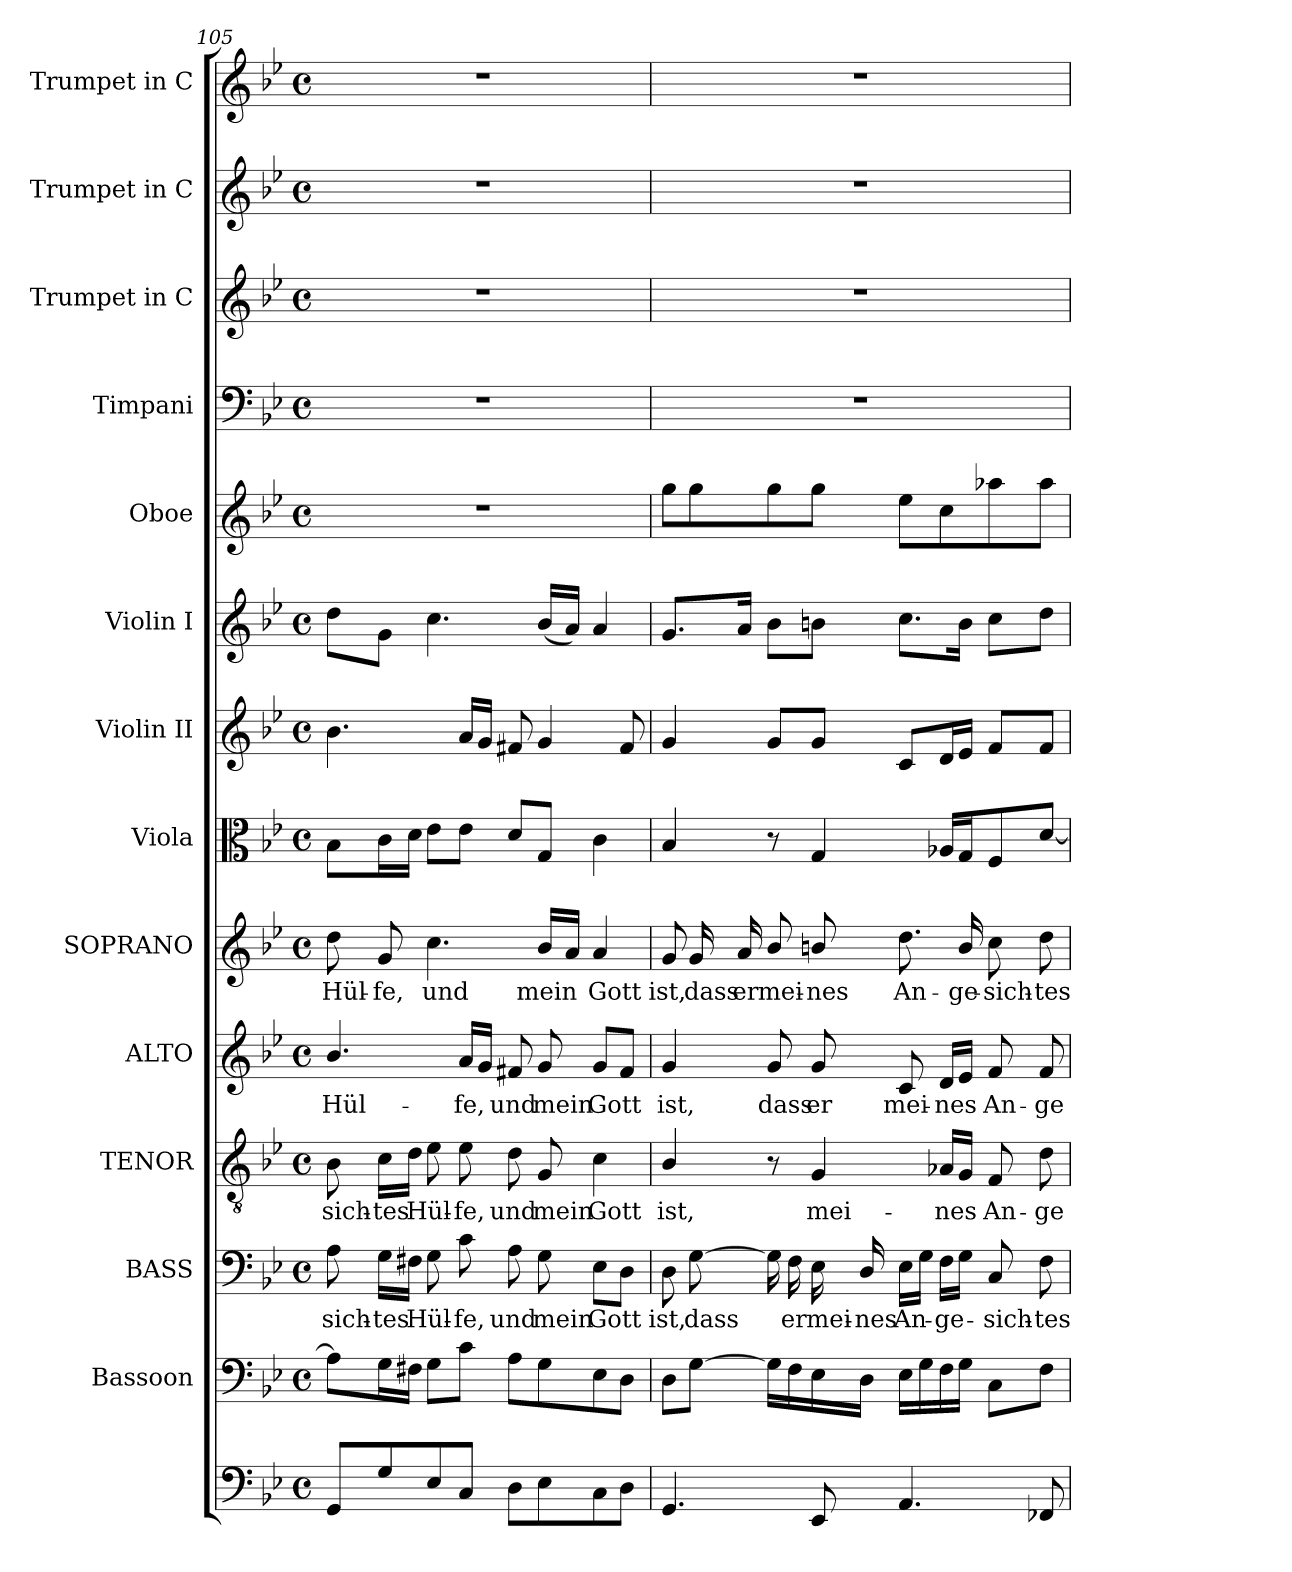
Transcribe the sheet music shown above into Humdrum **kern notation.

**kern	**kern	**kern	**text	**kern	**text	**kern	**text	**kern	**text	**kern	**kern	**kern	**kern	**kern	**kern	**kern	**kern
*part14	*part13	*part12	*part12	*part11	*part11	*part10	*part10	*part9	*part9	*part8	*part7	*part6	*part5	*part4	*part3	*part2	*part1
*staff14	*staff13	*staff12	*staff12	*staff11	*staff11	*staff10	*staff10	*staff9	*staff9	*staff8	*staff7	*staff6	*staff5	*staff4	*staff3	*staff2	*staff1
*	*I"Bassoon	*I"BASS	*	*I"TENOR	*	*I"ALTO	*	*I"SOPRANO	*	*I"Viola	*I"Violin II	*I"Violin I	*I"Oboe	*I"Timpani	*I"Trumpet in C	*I"Trumpet in C	*I"Trumpet in C
*	*	*	*	*	*	*I'Alto	*	*I'Soprano	*	*I'Viola	*I'Violin II	*I'Violin I	*I'Oboe	*I'Timp.	*	*	*
*clefF4	*clefF4	*clefF4	*	*clefGv2	*	*clefG2	*	*clefG2	*	*clefC3	*clefG2	*clefG2	*clefG2	*clefF4	*clefG2	*clefG2	*clefG2
*	*	*	*	*ITrd7c12	*	*	*	*	*	*	*	*	*	*	*	*	*
*k[b-e-]	*k[b-e-]	*k[b-e-]	*	*k[b-e-]	*	*k[b-e-]	*	*k[b-e-]	*	*k[b-e-]	*k[b-e-]	*k[b-e-]	*k[b-e-]	*k[b-e-]	*k[b-e-]	*k[b-e-]	*k[b-e-]
*B-:	*B-:	*B-:	*	*B-:	*	*B-:	*	*B-:	*	*B-:	*B-:	*B-:	*B-:	*B-:	*B-:	*B-:	*B-:
*M4/4	*M4/4	*M4/4	*	*M4/4	*	*M4/4	*	*M4/4	*	*M4/4	*M4/4	*M4/4	*M4/4	*M4/4	*M4/4	*M4/4	*M4/4
*met(c)	*met(c)	*met(c)	*	*met(c)	*	*met(c)	*	*met(c)	*	*met(c)	*met(c)	*met(c)	*met(c)	*met(c)	*met(c)	*met(c)	*met(c)
=105	=105	=105	=105	=105	=105	=105	=105	=105	=105	=105	=105	=105	=105	=105	=105	=105	=105
!	!	!	!LO:LY:b:color=#000000	!	!	!	!	!	!	!	!	!	!	!	!	!	!
!	!	!	!	!	!LO:LY:b:color=#000000	!	!	!	!	!	!	!	!	!	!	!	!
!	!	!	!	!	!	!	!LO:LY:b:color=#000000	!	!	!	!	!	!	!	!	!	!
!	!	!	!	!	!	!	!	!	!LO:LY:b:color=#000000	!	!	!	!	!	!	!	!
8GGi/L	8Ai\L]	8Ai\	-sich-	8BB-i\	-sich-	4.b-i/	Hül-	8ddi\	Hül-	8B-i\L	4.b-i\	8ddi\L	1r	1r	1r	1r	1r
!	!	!	!LO:LY:b:color=#000000	!	!	!	!	!	!	!	!	!	!	!	!	!	!
!	!	!	!	!	!LO:LY:b:color=#000000	!	!	!	!	!	!	!	!	!	!	!	!
!	!	!	!	!	!	!	!	!	!LO:LY:b:color=#000000	!	!	!	!	!	!	!	!
8Gi/	16Gi\L	16Gi\LL	-tes	16Ci\LL	-tes	.	.	8gi/	-fe,	16ci\L	.	8gi\J	.	.	.	.	.
.	16F#Xi\JJ	16F#Xi\JJ	.	16Di\JJ	.	.	.	.	.	16di\JJ	.	.	.	.	.	.	.
!	!	!	!LO:LY:b:color=#000000	!	!	!	!	!	!	!	!	!	!	!	!	!	!
!	!	!	!	!	!LO:LY:b:color=#000000	!	!	!	!	!	!	!	!	!	!	!	!
!	!	!	!	!	!	!	!	!	!LO:LY:b:color=#000000	!	!	!	!	!	!	!	!
8E-i/	8Gi\L	8Gi\	Hül-	8E-i\	Hül-	.	.	4.cci\	und	8e-i\L	.	4.cci\	.	.	.	.	.
!	!	!	!LO:LY:b:color=#000000	!	!	!	!	!	!	!	!	!	!	!	!	!	!
!	!	!	!	!	!LO:LY:b:color=#000000	!	!	!	!	!	!	!	!	!	!	!	!
!	!	!	!	!	!	!	!LO:LY:b:color=#000000	!	!	!	!	!	!	!	!	!	!
8Ci/J	8ci\J	8ci\	-fe,	8E-i\	-fe,	16ai/LL	-fe,	.	.	8e-i\J	16ai/LL	.	.	.	.	.	.
.	.	.	.	.	.	16gi/JJ	.	.	.	.	16gi/JJ	.	.	.	.	.	.
!	!	!	!LO:LY:b:color=#000000	!	!	!	!	!	!	!	!	!	!	!	!	!	!
!	!	!	!	!	!LO:LY:b:color=#000000	!	!	!	!	!	!	!	!	!	!	!	!
!	!	!	!	!	!	!	!LO:LY:b:color=#000000	!	!	!	!	!	!	!	!	!	!
8Di\L	8Ai\L	8Ai\	und	8Di\	und	8f#Xi/	und	.	.	8di/L	8f#Xi/	.	.	.	.	.	.
!	!	!	!LO:LY:b:color=#000000	!	!	!	!	!	!	!	!	!	!	!	!	!	!
!	!	!	!	!	!LO:LY:b:color=#000000	!	!	!	!	!	!	!	!	!	!	!	!
!	!	!	!	!	!	!	!LO:LY:b:color=#000000	!	!	!	!	!	!	!	!	!	!
!	!	!	!	!	!	!	!	!	!LO:LY:b:color=#000000	!	!	!	!	!	!	!	!
8E-i\	8Gi\	8Gi\	mein	8GGi/	mein	8gi/	mein	16b-i/LL	mein	8Gi/J	4gi/	(16b-i/LL	.	.	.	.	.
.	.	.	.	.	.	.	.	16ai/JJ	.	.	.	16ai/JJ)	.	.	.	.	.
!	!	!	!LO:LY:b:color=#000000	!	!	!	!	!	!	!	!	!	!	!	!	!	!
!	!	!	!	!	!LO:LY:b:color=#000000	!	!	!	!	!	!	!	!	!	!	!	!
!	!	!	!	!	!	!	!LO:LY:b:color=#000000	!	!	!	!	!	!	!	!	!	!
!	!	!	!	!	!	!	!	!	!LO:LY:b:color=#000000	!	!	!	!	!	!	!	!
8Ci\	8E-i\	8E-i\L	Gott	4Ci\	Gott	8gi/L	Gott	4ai/	Gott	4ci\	.	4ai/	.	.	.	.	.
8Di\J	8Di\J	8Di\J	.	.	.	8f#i/J	.	.	.	.	8f#i/	.	.	.	.	.	.
=106	=106	=106	=106	=106	=106	=106	=106	=106	=106	=106	=106	=106	=106	=106	=106	=106	=106
!	!	!	!LO:LY:b:color=#000000	!	!	!	!	!	!	!	!	!	!	!	!	!	!
!	!	!	!	!	!LO:LY:b:color=#000000	!	!	!	!	!	!	!	!	!	!	!	!
!	!	!	!	!	!	!	!LO:LY:b:color=#000000	!	!	!	!	!	!	!	!	!	!
!	!	!	!	!	!	!	!	!	!LO:LY:b:color=#000000	!	!	!	!	!	!	!	!
4.GGi/	8Di\L	8Di\	ist,	4BB-i/	ist,	4gi/	ist,	8gi/	ist,	4B-i/	4gi/	8.gi/L	8ggi\L	1r	1r	1r	1r
!	!	!	!LO:LY:b:color=#000000	!	!	!	!	!	!	!	!	!	!	!	!	!	!
!	!	!	!	!	!	!	!	!	!LO:LY:b:color=#000000	!	!	!	!	!	!	!	!
.	[8Gi\J	[8Gi\	dass	.	.	.	.	16gi/	dass	.	.	.	8ggi\	.	.	.	.
!	!	!	!	!	!	!	!	!	!LO:LY:b:color=#000000	!	!	!	!	!	!	!	!
.	.	.	.	.	.	.	.	16ai/	er	.	.	16ai/Jk	.	.	.	.	.
!	!	!	!	!	!	!	!LO:LY:b:color=#000000	!	!	!	!	!	!	!	!	!	!
!	!	!	!	!	!	!	!	!	!LO:LY:b:color=#000000	!	!	!	!	!	!	!	!
.	16Gi\LL]	16Gi\]	.	8r	.	8gi/	dass	8b-i/	mei-	8r	8gi/L	8b-i\L	8ggi\	.	.	.	.
!	!	!	!LO:LY:b:color=#000000	!	!	!	!	!	!	!	!	!	!	!	!	!	!
.	16Fi\	16Fi\	er	.	.	.	.	.	.	.	.	.	.	.	.	.	.
!	!	!	!LO:LY:b:color=#000000	!	!	!	!	!	!	!	!	!	!	!	!	!	!
!	!	!	!	!	!LO:LY:b:color=#000000	!	!	!	!	!	!	!	!	!	!	!	!
!	!	!	!	!	!	!	!LO:LY:b:color=#000000	!	!	!	!	!	!	!	!	!	!
!	!	!	!	!	!	!	!	!	!LO:LY:b:color=#000000	!	!	!	!	!	!	!	!
8EE-i/	16E-i\	16E-i\	mei-	4GGi/	mei-	8gi/	er	8bni/	-nes	4Gi/	8gi/J	8bni\J	8ggi\J	.	.	.	.
!	!	!	!LO:LY:b:color=#000000	!	!	!	!	!	!	!	!	!	!	!	!	!	!
.	16Di\JJ	16Di/	-nes	.	.	.	.	.	.	.	.	.	.	.	.	.	.
!	!	!	!LO:LY:b:color=#000000	!	!	!	!	!	!	!	!	!	!	!	!	!	!
!	!	!	!	!	!	!	!LO:LY:b:color=#000000	!	!	!	!	!	!	!	!	!	!
!	!	!	!	!	!	!	!	!	!LO:LY:b:color=#000000	!	!	!	!	!	!	!	!
4.AAi/	16E-i\LL	16E-i\LL	An-	.	.	8ci/	mei-	8.ddi\	An-	.	8ci/L	8.cci\L	8ee-i\L	.	.	.	.
.	16Gi\	16Gi\JJ	.	.	.	.	.	.	.	.	.	.	.	.	.	.	.
!	!	!	!LO:LY:b:color=#000000	!	!	!	!	!	!	!	!	!	!	!	!	!	!
!	!	!	!	!	!LO:LY:b:color=#000000	!	!	!	!	!	!	!	!	!	!	!	!
!	!	!	!	!	!	!	!LO:LY:b:color=#000000	!	!	!	!	!	!	!	!	!	!
.	16Fi\	16Fi\LL	-ge-	16AA-Xi/LL	-nes	16di/LL	-nes	.	.	16A-Xi/LL	16di/L	.	8cci\	.	.	.	.
!	!	!	!	!	!	!	!	!	!LO:LY:b:color=#000000	!	!	!	!	!	!	!	!
.	16Gi\JJ	16Gi\JJ	.	16GGi/JJ	.	16e-i/JJ	.	16bi/	-ge-	16Gi/J	16e-i/JJ	16bi\Jk	.	.	.	.	.
!	!	!	!LO:LY:b:color=#000000	!	!	!	!	!	!	!	!	!	!	!	!	!	!
!	!	!	!	!	!LO:LY:b:color=#000000	!	!	!	!	!	!	!	!	!	!	!	!
!	!	!	!	!	!	!	!LO:LY:b:color=#000000	!	!	!	!	!	!	!	!	!	!
!	!	!	!	!	!	!	!	!	!LO:LY:b:color=#000000	!	!	!	!	!	!	!	!
.	8Ci\L	8Ci/	-sich-	8FFi/	An-	8fi/	An-	8cci\	-sich-	8Fi/	8fi/L	8cci\L	8aa-Xi\	.	.	.	.
!	!	!	!LO:LY:b:color=#000000	!	!	!	!	!	!	!	!	!	!	!	!	!	!
!	!	!	!	!	!LO:LY:b:color=#000000	!	!	!	!	!	!	!	!	!	!	!	!
!	!	!	!	!	!	!	!LO:LY:b:color=#000000	!	!	!	!	!	!	!	!	!	!
!	!	!	!	!	!	!	!	!	!LO:LY:b:color=#000000	!	!	!	!	!	!	!	!
8FF-Xi/	8Fi\J	8Fi\	-tes	8Di\	-ge-	8fi/	-ge-	8ddi\	-tes	[8di/J	8fi/J	8ddi\J	8aa-i\J	.	.	.	.
=	=	=	=	=	=	=	=	=	=	=	=	=	=	=	=	=	=
*-	*-	*-	*-	*-	*-	*-	*-	*-	*-	*-	*-	*-	*-	*-	*-	*-	*-
